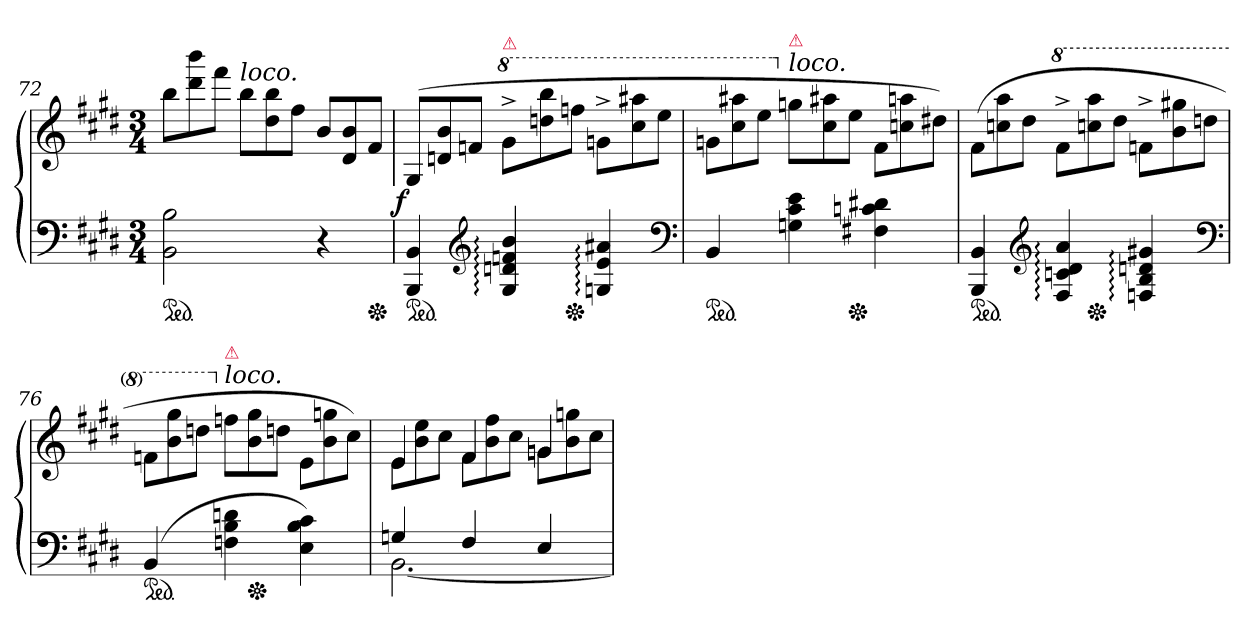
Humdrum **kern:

**kern	**kern	**dynam
*part1	*part1	*part1
*staff2	*staff1	*staff1/2
*clefF4	*clefG2	*
*k[f#c#g#d#]	*k[f#c#g#d#]	*
*M3/4	*M3/4	*
*	*Xtuplet	*
*ped	*	*
=72	=72	=72
2BB 2B	12bbL	.
.	12ddd# 12bbb	.
.	12fff#J	.
!	!LO:TX:a:i:t=loco.	!
.	12bbL	.
.	12dd# 12bb	.
.	12ff#J	.
4r	12bL	.
.	12d# 12b	.
*Xped	*	*
.	12f#J	.
=73	=73	=73
!	!	!LO:DY:rj
*ped	*	*
4BBB/ 4BB/	(>12G#/L	f
.	12dn 12b	.
.	12fnJ	.
*clefG2	*	*
*	*8va	*
!	!LO:TX:a:color=crimson:t=⚠	!
4G#: 4dn: 4fn: 4b:	12gg#^<L	.
.	12dddn 12bbb	.
*Xped	*	*
.	12fffnJ	.
4Gn: 4e: 4a#X:	12ggn^<L	.
.	12ccc# 12aaa#X	.
.	12eeeJ	.
*clefF4	*	*
=74	=74	=74
*ped	*	*
4BB	12ggnL	.
.	12ccc# 12aaa#X	.
.	12eeeJ	.
*	*X8va	*
!	!LO:TX:a:i:t=loco.	!
!	!LO:TX:a:color=crimson:t=⚠	!
4Gn 4c# 4e	12ggnL	.
.	12cc# 12aa#X	.
*Xped	*	*
.	12eeJ	.
4F#X 4cn 4d#X	12f#L	.
.	12ccn 12aan	.
.	12dd#XJ)	.
=75	=75	=75
*ped	*	*
4BBB 4BB	(>12f#L	.
.	12ccn 12aa	.
.	12dd#J	.
*clefG2	*	*
*	*8va	*
4F#: 4cn: 4d#: 4a:	12ff#^<L	.
*Xped	*	*
.	12cccn 12aaa	.
.	12ddd#J	.
4Fn: 4B: 4dn: 4g#X:	12ffn^<L	.
.	12bb 12ggg#X	.
.	12dddnJ	.
*clefF4	*	*
=76	=76	=76
*ped	*	*
(>4BB	12ffnL	.
.	12bb 12ggg#	.
.	12dddnJ	.
*	*X8va	*
!	!LO:TX:a:i:t=loco.	!
!	!LO:TX:a:color=crimson:t=⚠	!
4Fn 4B 4dn	12ffnL	.
*Xped	*	*
.	12b 12gg#	.
.	12ddnJ	.
4E 4B 4c#)	12e\L	.
.	12b 12ggn	.
.	12cc#J)	.
=77	=77	=77
*^	*^	*
4Gn	[2.BB	12e\L	4e/	.
.	.	12b 12ee	.	.
.	.	12cc#J	.	.
4F#	.	12f#\L	4f#/	.
.	.	12b 12ff#	.	.
.	.	12cc#J	.	.
4E	.	12gn\L	4gn/	.
.	.	12b 12ggn	.	.
.	.	12cc#J	.	.
*v	*v	*	*	*
*	*v	*v	*
=	=	=
*-	*-	*-
